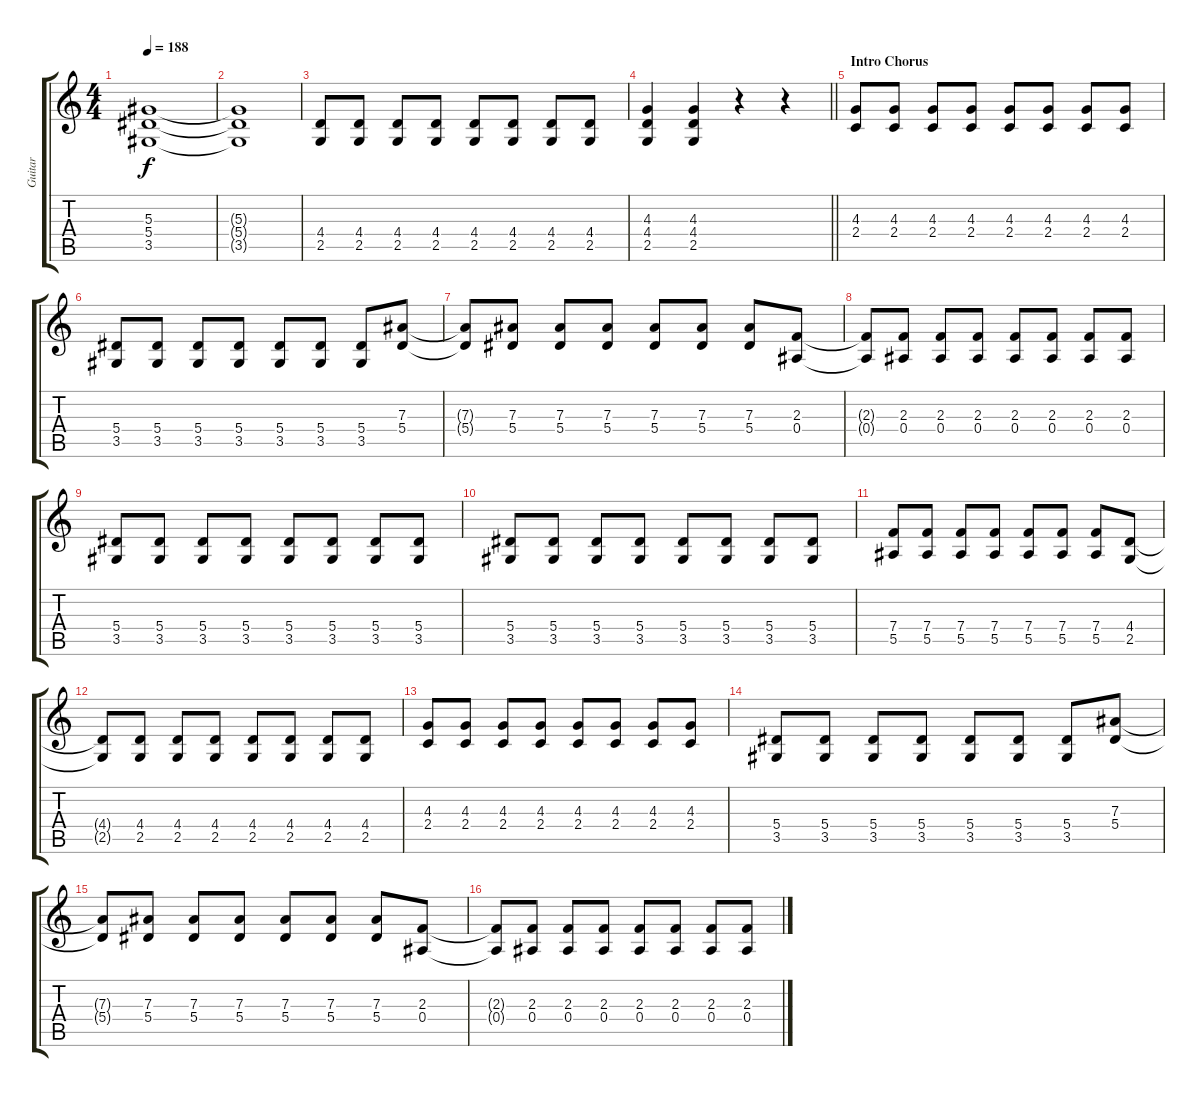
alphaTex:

\track ("Guitar" "Guitar") {instrument distortionguitar}
\staff {score tabs}
\tuning (C4 G3 Eb3 Bb2 F2 C2) {hide}
\ts (4 4)
\tempo 188
\clef g2
\ks c
(5.3 5.4 3.5).1{dy f} |
(5.3{t} 5.4{t} 3.5{t}).1 |
(4.4 2.5).8 (4.4 2.5).8 (4.4 2.5).8 (4.4 2.5).8 (4.4 2.5).8 (4.4 2.5).8 (4.4 2.5).8 (4.4 2.5).8 |
\barLineRight lightlight
(4.3 4.4 2.5).4 (4.3 4.4 2.5).4 r.4 r.4 |
\section ("" "Intro Chorus")
(4.3 2.4).8 (4.3 2.4).8 (4.3 2.4).8 (4.3 2.4).8 (4.3 2.4).8 (4.3 2.4).8 (4.3 2.4).8 (4.3 2.4).8 |
(5.4 3.5).8 (5.4 3.5).8 (5.4 3.5).8 (5.4 3.5).8 (5.4 3.5).8 (5.4 3.5).8 (5.4 3.5).8 (7.3 5.4).8 |
(7.3{t} 5.4{t}).8 (7.3 5.4).8 (7.3 5.4).8 (7.3 5.4).8 (7.3 5.4).8 (7.3 5.4).8 (7.3 5.4).8 (2.3 0.4).8 |
(2.3{t} 0.4{t}).8 (2.3 0.4).8 (2.3 0.4).8 (2.3 0.4).8 (2.3 0.4).8 (2.3 0.4).8 (2.3 0.4).8 (2.3 0.4).8 |
(5.4 3.5).8 (5.4 3.5).8 (5.4 3.5).8 (5.4 3.5).8 (5.4 3.5).8 (5.4 3.5).8 (5.4 3.5).8 (5.4 3.5).8 |
(5.4 3.5).8 (5.4 3.5).8 (5.4 3.5).8 (5.4 3.5).8 (5.4 3.5).8 (5.4 3.5).8 (5.4 3.5).8 (5.4 3.5).8 |
(7.4 5.5).8 (7.4 5.5).8 (7.4 5.5).8 (7.4 5.5).8 (7.4 5.5).8 (7.4 5.5).8 (7.4 5.5).8 (4.4 2.5).8 |
(4.4{t} 2.5{t}).8 (4.4 2.5).8 (4.4 2.5).8 (4.4 2.5).8 (4.4 2.5).8 (4.4 2.5).8 (4.4 2.5).8 (4.4 2.5).8 |
(4.3 2.4).8 (4.3 2.4).8 (4.3 2.4).8 (4.3 2.4).8 (4.3 2.4).8 (4.3 2.4).8 (4.3 2.4).8 (4.3 2.4).8 |
(5.4 3.5).8 (5.4 3.5).8 (5.4 3.5).8 (5.4 3.5).8 (5.4 3.5).8 (5.4 3.5).8 (5.4 3.5).8 (7.3 5.4).8 |
(7.3{t} 5.4{t}).8 (7.3 5.4).8 (7.3 5.4).8 (7.3 5.4).8 (7.3 5.4).8 (7.3 5.4).8 (7.3 5.4).8 (2.3 0.4).8 |
(2.3{t} 0.4{t}).8 (2.3 0.4).8 (2.3 0.4).8 (2.3 0.4).8 (2.3 0.4).8 (2.3 0.4).8 (2.3 0.4).8 (2.3 0.4).8
